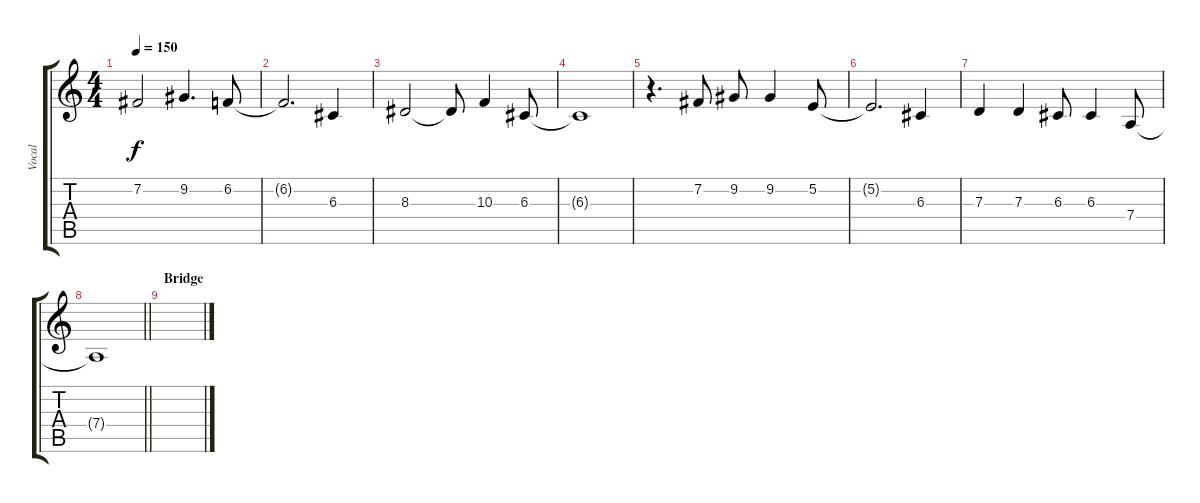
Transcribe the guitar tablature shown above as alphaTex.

\track ("Vocal" "Vocal") {instrument acousticgrandpiano}
\staff {score tabs}
\tuning (E4 B3 G3 D3 A2 E2) {hide}
\ts (4 4)
\tempo 150
\clef g2
\ks c
7.2.2{dy f} 9.2.4{d} 6.2.8 |
6.2{t}.2{d} 6.3.4 |
8.3.2 8.3{t}.8 10.3.4 6.3.8 |
6.3{t}.1 |
r.4{d} 7.2.8 9.2.8 9.2.4 5.2.8 |
5.2{t}.2{d} 6.3.4 |
7.3.4 7.3.4 6.3.8 6.3.4 7.4.8 |
\barLineRight lightlight
7.4{t}.1 |
\section ("" "Bridge")
